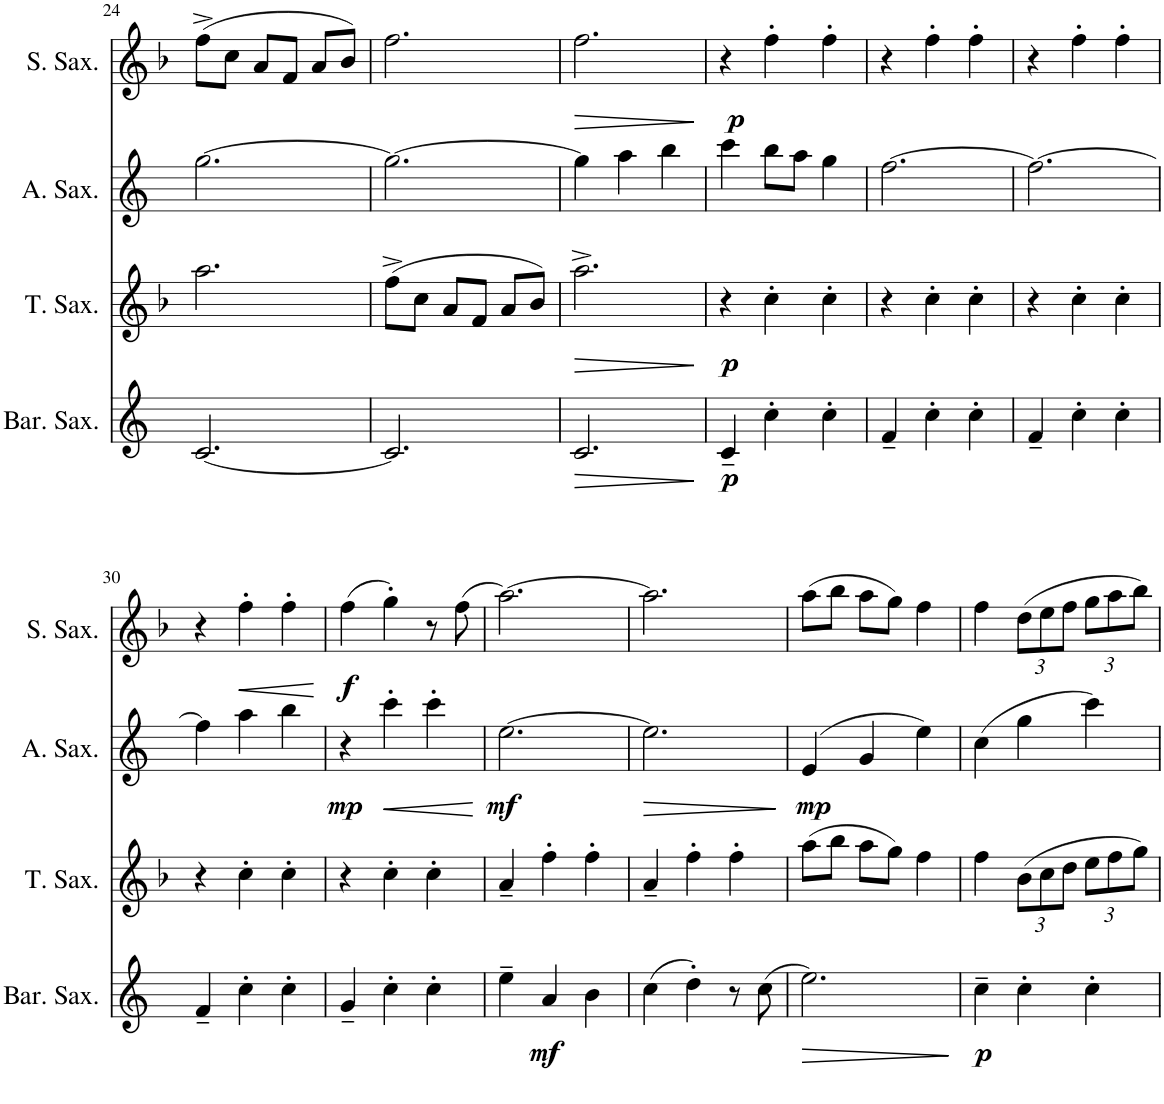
**kern	**dynam	**kern	**dynam	**kern	**dynam	**kern	**dynam
*part4	*part4	*part3	*part3	*part2	*part2	*part1	*part1
*staff4	*staff4	*staff3	*staff3	*staff2	*staff2	*staff1	*staff1
*I"Baritone Saxophone	*	*I"Tenor Saxophone	*	*I"Alto Saxophone	*	*I"Soprano Saxophone	*
*I'Bar. Sax.	*	*I'T. Sax.	*	*I'A. Sax.	*	*I'S. Sax.	*
!!LO:PB:g=z
*clefG2	*	*clefG2	*	*clefG2	*	*clefG2	*
*Trd12c21	*	*Trd8c14	*	*Trd5c9	*	*Trd1c2	*
*k[]	*	*k[b-]	*	*k[]	*	*k[b-]	*
*M3/4	*	*M3/4	*	*M3/4	*	*M3/4	*
=24	=24	=24	=24	=24	=24	=24	=24
[2.c/	.	2.aa\	.	[2.gg\	.	(8ff^\L	.
.	.	.	.	.	.	8cc\J	.
.	.	.	.	.	.	8a/L	.
.	.	.	.	.	.	8f/J	.
.	.	.	.	.	.	8a/L	.
.	.	.	.	.	.	8b-/J)	.
=25	=25	=25	=25	=25	=25	=25	=25
2.c/]	.	(8ff^\L	.	2.gg\_	.	2.ff\	.
.	.	8cc\J	.	.	.	.	.
.	.	8a/L	.	.	.	.	.
.	.	8f/J	.	.	.	.	.
.	.	8a/L	.	.	.	.	.
.	.	8b-/J)	.	.	.	.	.
=26	=26	=26	=26	=26	=26	=26	=26
!	!LO:HP:b	!	!LO:HP:b	!	!	!	!LO:HP:b
2.c/	>	2.aa^\	>	4gg\]	.	2.ff\	>
.	.	.	.	4aa\	.	.	.
.	.	.	.	4bb\	.	.	.
.	]	.	]	.	.	.	]
=27	=27	=27	=27	=27	=27	=27	=27
!	!LO:DY:b	!	!LO:DY:b	!	!	!	!LO:DY:b
4c~/	p	4r	p	4ccc\	.	4r	p
4cc'\	.	4cc'\	.	8bb\L	.	4ff'\	.
.	.	.	.	8aa\J	.	.	.
4cc'\	.	4cc'\	.	4gg\	.	4ff'\	.
=28	=28	=28	=28	=28	=28	=28	=28
4f~/	.	4r	.	[2.ff\	.	4r	.
4cc'\	.	4cc'\	.	.	.	4ff'\	.
4cc'\	.	4cc'\	.	.	.	4ff'\	.
=29	=29	=29	=29	=29	=29	=29	=29
4f~/	.	4r	.	2.ff\_	.	4r	.
4cc'\	.	4cc'\	.	.	.	4ff'\	.
4cc'\	.	4cc'\	.	.	.	4ff'\	.
!!LO:LB:g=z
=30	=30	=30	=30	=30	=30	=30	=30
4f~/	.	4r	.	4ff\]	.	4r	.
!	!	!	!	!	!	!	!LO:HP:b
4cc'\	.	4cc'\	.	4aa\	.	4ff'\	<
4cc'\	.	4cc'\	.	4bb\	.	4ff'\	.
.	.	.	.	.	.	.	[
=31	=31	=31	=31	=31	=31	=31	=31
!	!	!	!	!	!LO:DY:b	!	!LO:DY:b
4g~/	.	4r	.	4r	mp	(4ff\	f
!	!	!	!	!	!LO:HP:b	!	!
4cc'\	.	4cc'\	.	4ccc'\	<	4gg'\)	.
4cc'\	.	4cc'\	.	4ccc'\	.	8r	.
.	.	.	.	.	.	(8ff\	.
.	.	.	.	.	[	.	.
=32	=32	=32	=32	=32	=32	=32	=32
!	!	!	!	!	!LO:DY:b	!	!
4ee~\	.	4a~/	.	[2.ee\	mf	[2.aa\)	.
!	!LO:DY:b	!	!	!	!	!	!
4a/	mf	4ff'\	.	.	.	.	.
4b\	.	4ff'\	.	.	.	.	.
=33	=33	=33	=33	=33	=33	=33	=33
!	!	!	!	!	!LO:HP:b	!	!
(4cc\	.	4a~/	.	2.ee\]	>	2.aa\]	.
4dd'\)	.	4ff'\	.	.	.	.	.
8r	.	4ff'\	.	.	.	.	.
(8cc\	.	.	.	.	.	.	.
.	.	.	.	.	]	.	.
=34	=34	=34	=34	=34	=34	=34	=34
!	!LO:HP:b	!	!	!	!LO:DY:b	!	!
2.ee\)	>	(8aa\L	.	(4e/	mp	(8aa\L	.
.	.	8bb-\J	.	.	.	8bb-\J	.
.	.	8aa\L	.	4g/	.	8aa\L	.
.	.	8gg\J)	.	.	.	8gg\J)	.
.	.	4ff\	.	4ee\)	.	4ff\	.
.	]	.	.	.	.	.	.
=35	=35	=35	=35	=35	=35	=35	=35
!	!LO:DY:b	!	!	!	!	!	!
4cc~\	p	4ff\	.	(4cc\	.	4ff\	.
*	*	*Xbrackettup	*	*	*	*Xbrackettup	*
4cc'\	.	(12b-\L	.	4gg\	.	(12dd\L	.
.	.	12cc\	.	.	.	12ee\	.
.	.	12dd\J	.	.	.	12ff\J	.
4cc'\	.	12ee\L	.	4ccc\)	.	12gg\L	.
.	.	12ff\	.	.	.	12aa\	.
.	.	12gg\J)	.	.	.	12bb-\J)	.
=	=	=	=	=	=	=	=
*-	*-	*-	*-	*-	*-	*-	*-
